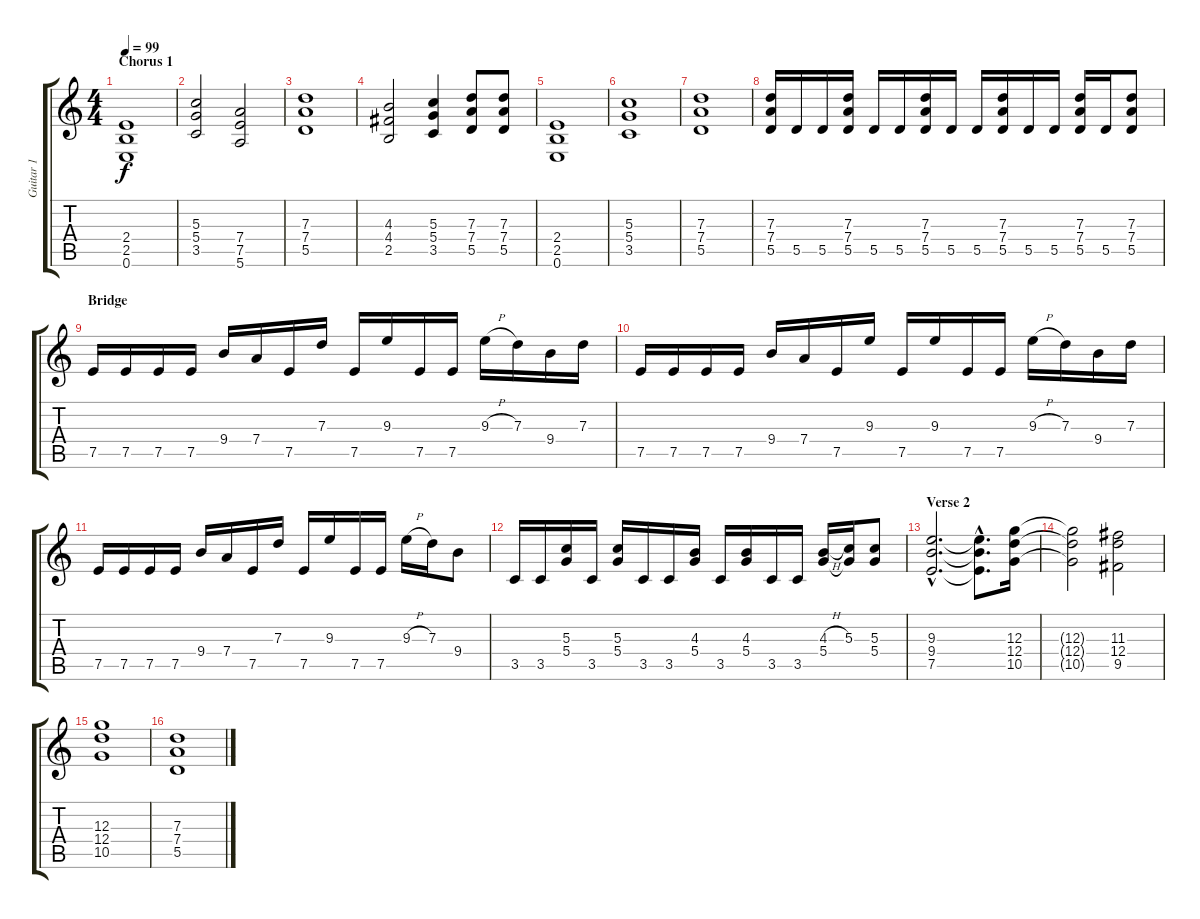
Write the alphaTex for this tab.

\track ("Guitar 1" "Guitar 1") {instrument distortionguitar}
\staff {score tabs}
\tuning (E4 B3 G3 D3 A2 E2) {hide}
\ts (4 4)
\section ("" "Chorus 1")
\tempo 99
\clef g2
\ks c
(2.4 2.5 0.6).1{dy f} |
(5.3 5.4 3.5).2 (7.4 7.5 5.6).2 |
(7.3 7.4 5.5).1 |
(4.3 4.4 2.5).2 (5.3 5.4 3.5).4 (7.3 7.4 5.5).8 (7.3 7.4 5.5).8 |
(2.4 2.5 0.6).1 |
(5.3 5.4 3.5).1 |
(7.3 7.4 5.5).1 |
(7.3 7.4 5.5).16 5.5.16 5.5.16 (7.3 7.4 5.5).16 5.5.16 5.5.16 (7.3 7.4 5.5).16 5.5.16 5.5.16 (7.3 7.4 5.5).16 5.5.16 5.5.16 (7.3 7.4 5.5).16 5.5.16 (7.3 7.4 5.5).8 |
\section ("" "Bridge")
7.5.16{balance 0} 7.5.16 7.5.16 7.5.16 9.4.16 7.4.16 7.5.16 7.3.16 7.5.16 9.3.16 7.5.16 7.5.16 9.3{h}.16 7.3.16 9.4.16 7.3.16 |
7.5.16 7.5.16 7.5.16 7.5.16 9.4.16 7.4.16 7.5.16 9.3.16 7.5.16 9.3.16 7.5.16 7.5.16 9.3{h}.16 7.3.16 9.4.16 7.3.16 |
7.5.16 7.5.16 7.5.16 7.5.16 9.4.16 7.4.16 7.5.16 7.3.16 7.5.16 9.3.16 7.5.16 7.5.16 9.3{h}.16 7.3.16 9.4.8 |
3.5.16 3.5.16 (5.3 5.4).16 3.5.16 (5.3 5.4).16 3.5.16 3.5.16 (4.3 5.4).16 3.5.16 (4.3 5.4).16 3.5.16 3.5.16 (4.3{h} 5.4).16 (5.3 5.4{t}).16 (5.3 5.4).8 |
\section ("" "Verse 2")
(9.3{hac} 9.4{hac} 7.5{hac}).2{d balance 4} (9.3{hac t} 9.4{hac t} 7.5{hac t}).8{d} (12.3 12.4 10.5).16 |
(12.3{t} 12.4{t} 10.5{t}).2 (11.3 12.4 9.5).2 |
(12.3 12.4 10.5).1 |
(7.3 7.4 5.5).1
